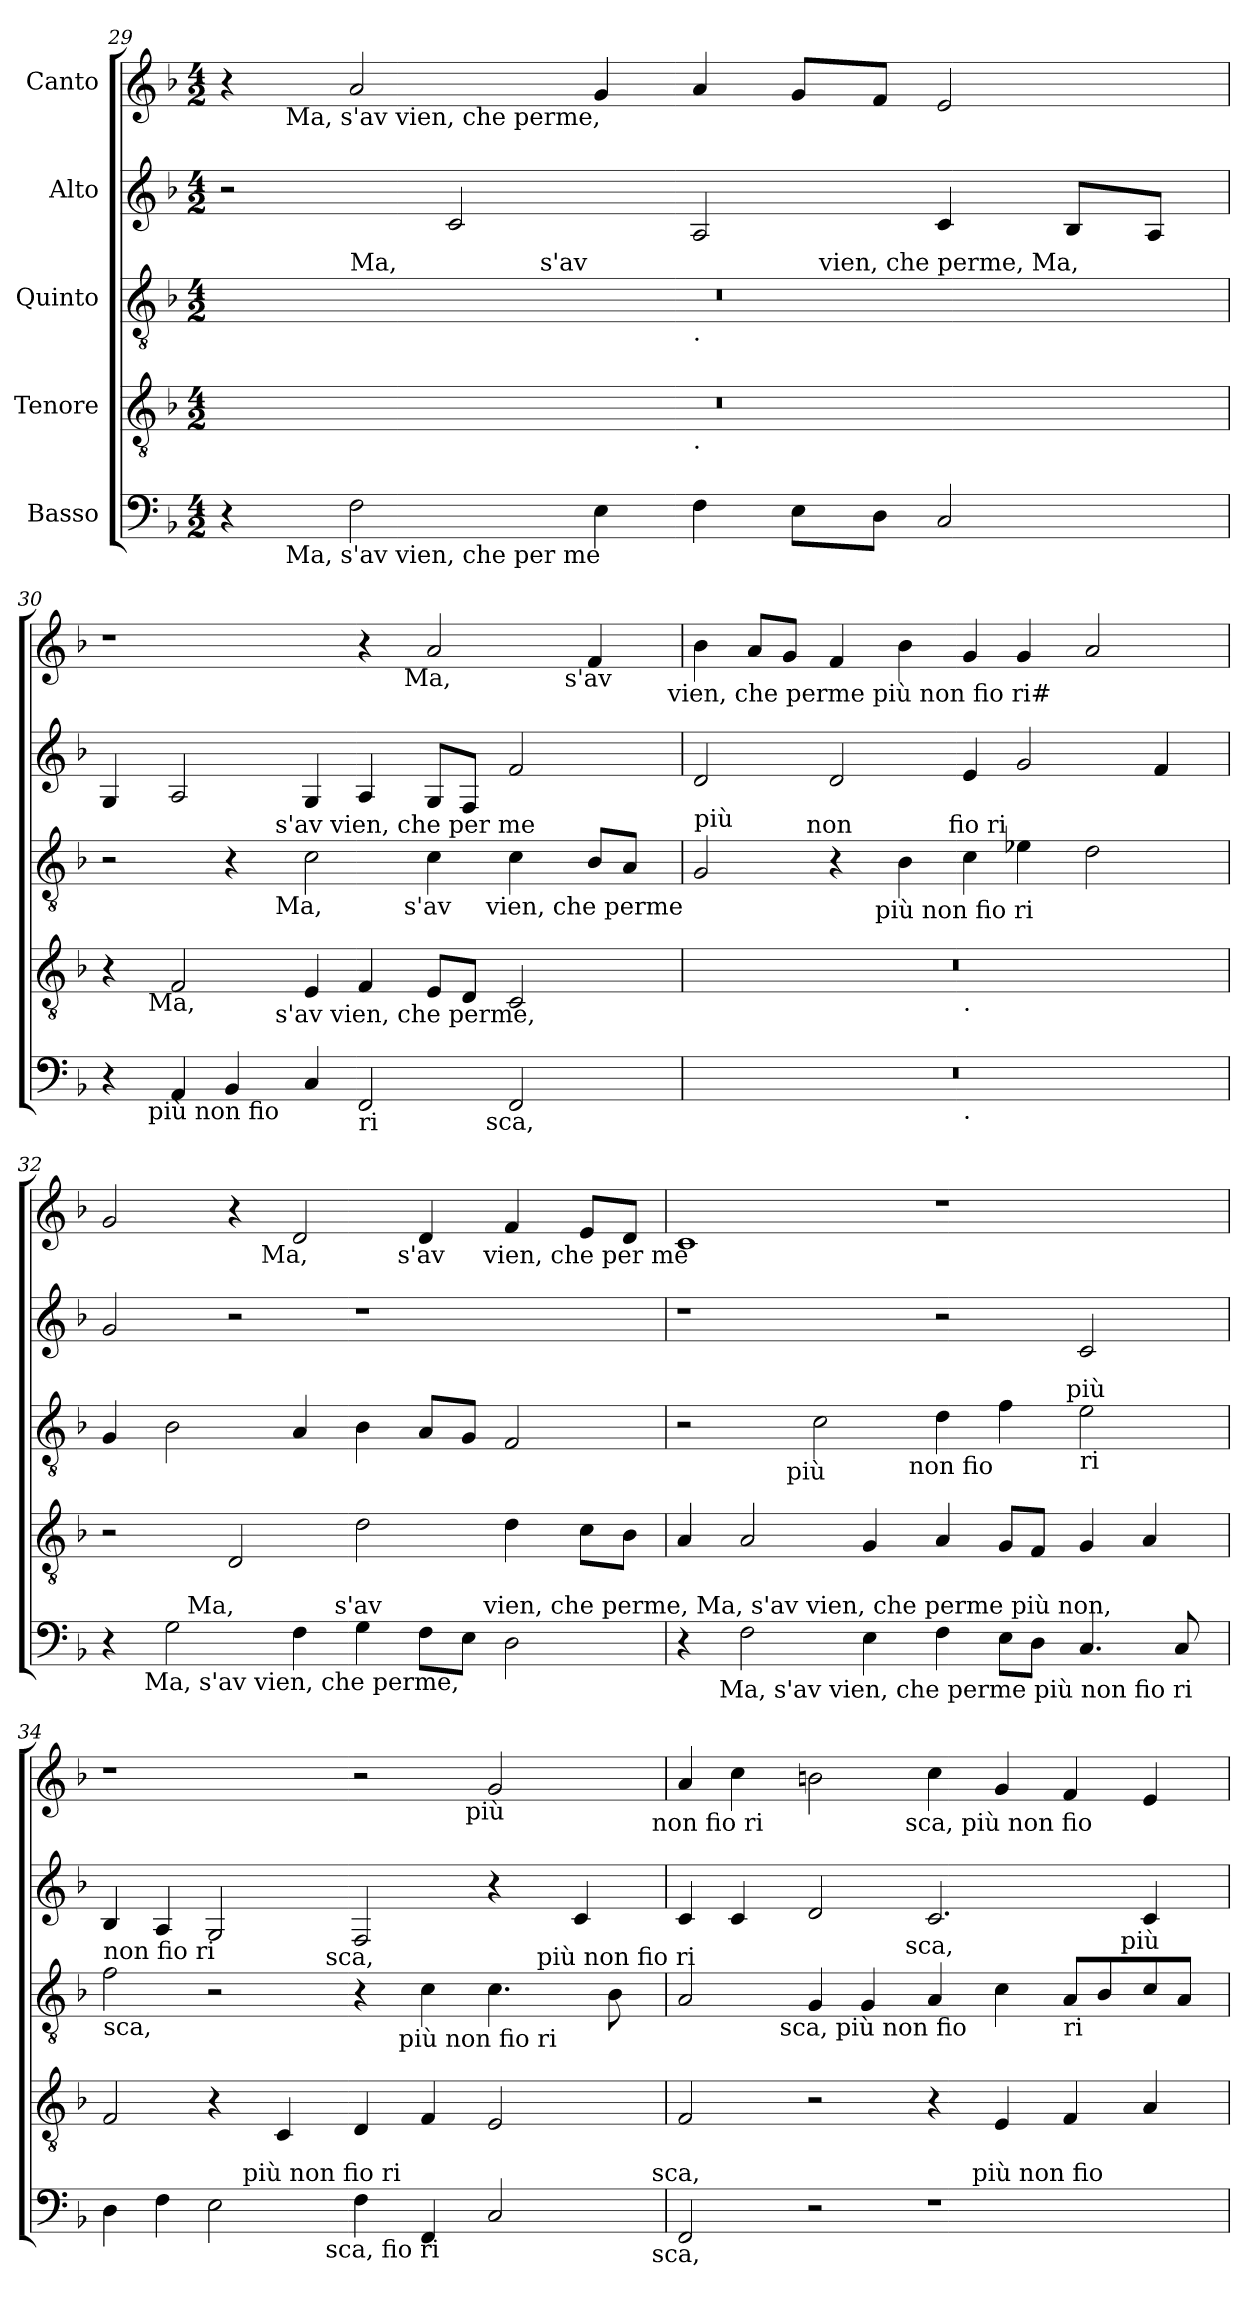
**kern	**kern	**kern	**kern	**kern
*part5	*part4	*part3	*part2	*part1
*staff5	*staff4	*staff3	*staff2	*staff1
*I"Basso	*I"Tenore	*I"Quinto	*I"Alto	*I"Canto
*clefF4	*clefGv2	*clefGv2	*clefG2	*clefG2
*ITrd7c12	*	*	*	*
*k[b-]	*k[b-]	*k[b-]	*k[b-]	*k[b-]
*F:	*F:	*F:	*F:	*F:
*M4/2	*M4/2	*M4/2	*M4/2	*M4/2
=29	=29	=29	=29	=29
*^	*^	*^	*	*^
*	*	*	*	*	*^	*	*	*
*	*	*	*	*	*	*^	*	*	*
*	*	*	*	*	*	*	*^	*	*	*
4r	8ryy	0r	1ryy	0r	4ryy	2ryy	1ryy	1ryy	2r	4r	8ryy
!	!	!	!	!	!	!	!	!	!	!	!LO:TX:b:t=Ma, s'av vien, che perme,
!	!LO:TX:b:t=Ma, s'av vien, che per me	!	!	!	!	!	!	!	!	!	!
.	1...ryy	.	.	.	.	.	.	.	.	.	1...ryy
!	!	!	!	!	!LO:TX:a:t=Ma,	!	!	!	!	!	!
2FF\	.	.	.	.	1..ryy	.	.	.	.	2a/	.
.	.	.	.	.	.	8ryy	.	.	2c/	.	.
.	.	.	.	.	.	32ryy	.	.	.	.	.
!	!	!	!	!	!	!LO:TX:a:t=s'av	!	!	!	!	!
.	.	.	.	.	.	1ryy	.	.	.	.	.
4EE\	.	.	.	.	.	.	.	.	.	4g/	.
!	!	!	!	!	!	!	!LO:TX:b:t=.	!	!	!	!
!	!	!	!LO:TX:b:t=.	!	!	!	!	!	!	!	!
4FF\	.	.	1ryy	.	.	.	1ryy	4ryy	2A/	4a/	.
8EE\L	.	.	.	.	.	.	.	32ryy	.	8g/L	.
!	!	!	!	!	!	!	!	!LO:TX:a:t=vien, che perme, Ma,	!	!	!
.	.	.	.	.	.	.	.	2ryy	.	.	.
8DD\J	.	.	.	.	.	.	.	.	.	8f/J	.
2CC/	.	.	.	.	.	.	.	.	4c/	2e/	.
.	.	.	.	.	.	4ryy	.	.	.	.	.
.	.	.	.	.	.	.	.	.	8B-/L	.	.
.	.	.	.	.	.	.	.	8..ryy	.	.	.
.	.	.	.	.	.	.	.	.	8A/J	.	.
.	.	.	.	.	.	16.ryy	.	.	.	.	.
*	*	*	*	*	*	*	*v	*v	*	*	*
=30	=30	=30	=30	=30	=30	=30	=30	=30	=30	=30
*	*^	*	*^	*	*	*	*	*	*	*^
4r	8.ryy	1ryy	4r	8.ryy	2ryy	2r	2ryy	1ryy	1ryy	4G/	1r	1ryy	1ryy
!	!	!	!	!LO:TX:b:t=Ma,	!	!	!	!	!	!	!	!	!
!	!LO:TX:b:t=più non fio	!	!	!	!	!	!	!	!	!	!	!	!
.	1ryy	.	.	1ryy	.	.	.	.	.	.	.	.	.
4AAA/	.	.	2F/	.	.	.	.	.	.	2A/	.	.	.
4BBB-/	.	.	.	.	8ryy	4r	8ryy	.	.	.	.	.	.
.	.	.	.	.	32ryy	.	32ryy	.	.	.	.	.	.
!	!	!	!	!	!	!	!LO:TX:b:t=Ma,	!	!	!	!	!	!
!	!	!	!	!	!	!	!LO:TX:a:t=s'av vien, che per me	!	!	!	!	!	!
!	!	!	!	!	!LO:TX:b:t=s'av vien, che perme,	!	!	!	!	!	!	!	!
.	.	.	.	.	1ryy	.	1ryy	.	.	.	.	.	.
4CC/	.	.	4E/	.	.	2c\	.	.	.	4G/	.	.	.
!LO:TX:b:t=ri	!	!	!	!	!	!	!	!	!	!	!	!	!
2FFF/	.	4..ryy	4F/	.	.	.	.	8.ryy	4..ryy	4A/	4r	8.ryy	2ryy
!	!	!	!	!	!	!	!	!	!	!	!	!LO:TX:b:t=Ma,	!
!	!	!	!	!	!	!	!	!LO:TX:b:t=s'av	!	!	!	!	!
.	2ryy	.	.	2ryy	.	.	.	2ryy	.	.	.	2ryy	.
.	.	.	8E/L	.	.	4c\	.	.	.	8G/L	2a/	.	.
.	.	.	8D/J	.	.	.	.	.	.	8F/J	.	.	.
!	!	!	!	!	!	!	!	!	!LO:TX:b:t=vien, che perme	!	!	!	!
!	!	!LO:TX:b:t=sca,	!	!	!	!	!	!	!	!	!	!	!
.	.	2ryy	.	.	.	.	.	.	2ryy	.	.	.	.
2FFF/	.	.	2C/	.	.	4c\	.	.	.	2f/	.	.	4...ryy
.	.	.	.	.	4ryy	.	4ryy	.	.	.	.	.	.
!	!	!	!	!	!	!	!	!	!	!	!	!LO:TX:b:t=s'av	!
.	4ryy	.	.	4ryy	.	.	.	4ryy	.	.	.	4ryy	.
.	.	.	.	.	.	8B-/L	.	.	.	.	4f/	.	.
.	.	.	.	.	.	8A/J	.	.	.	.	.	.	.
.	.	.	.	.	16.ryy	.	16.ryy	.	.	.	.	.	.
.	16ryy	16ryy	.	16ryy	.	.	.	16ryy	16ryy	.	.	16ryy	.
!	!	!	!	!	!	!	!	!	!	!	!	!	!LO:TX:b:t=vien, che perme più non fio ri#
.	.	.	.	.	.	.	.	.	.	.	.	.	32ryy
=31	=31	=31	=31	=31	=31	=31	=31	=31	=31	=31	=31	=31	=31
!	!	!	!	!	!	!LO:TX:a:t=più	!	!	!	!	!	!	!
*	*v	*v	*	*	*	*	*	*	*	*	*v	*v	*v
*	*	*	*v	*v	*	*	*	*	*	*
0r	1ryy	0r	1ryy	2G/	4..ryy	2ryy	2ryy	2d/	4b-\
.	.	.	.	.	.	.	.	.	8a/L
.	.	.	.	.	.	.	.	.	8g/J
!	!	!	!	!	!LO:TX:a:t=non	!	!	!	!
.	.	.	.	.	1ryy	.	.	.	.
.	.	.	.	4r	.	8.ryy	4...ryy	2d/	4f/
!	!	!	!	!	!	!LO:TX:b:t=più non fio ri	!	!	!
.	.	.	.	.	.	1ryy	.	.	.
.	.	.	.	4B-\	.	.	.	.	4b-\
!	!	!	!	!	!	!	!LO:TX:a:t=fio ri	!	!
.	.	.	.	.	.	.	1ryy	.	.
!	!	!	!LO:TX:b:t=.	!	!	!	!	!	!
!	!LO:TX:b:t=.	!	!	!	!	!	!	!	!
.	1ryy	.	1ryy	4c\	.	.	.	4e/	4g/
.	.	.	.	4e-X\	.	.	.	2g/	4g/
.	.	.	.	.	2ryy	.	.	.	.
.	.	.	.	2d\	.	.	.	.	2a/
.	.	.	.	.	.	4ryy	.	.	.
.	.	.	.	.	.	.	.	4f/	.
.	.	.	.	.	16ryy	16ryy	.	.	.
.	.	.	.	.	.	.	32ryy	.	.
!!LO:LB:g=z
=32	=32	=32	=32	=32	=32	=32	=32	=32	=32
!	!	!	!	!	!	!	!	!	!LO:TX:b:t=sca,
!	!	!	!	!LO:TX:b:t=sca, Ma, s'av vien, che per me	!	!	!	!	!
!	!	!	!	!LO:TX:a:t=sca,	!	!	!	!	!
*^	*^	*	*	*	*	*	*	*	*^
*	*	*^	*	*	*	*	*	*	*	*	*	*^
*	*	*	*	*	*v	*v	*	*	*	*	*	*	*	*^
*	*	*	*	*	*	*v	*v	*v	*v	*	*	*	*	*
4r	8.ryy	4ryy	2...ryy	1ryy	2r	4G/	2g/	2g/	2ryy	1ryy	1ryy
!	!LO:TX:b:t=Ma, s'av vien, che perme,	!	!	!	!	!	!	!	!	!	!
.	1ryy	.	.	.	.	.	.	.	.	.	.
2GG\	.	16ryy	.	.	.	2B-\	.	.	.	.	.
!	!	!LO:TX:a:t=Ma,	!	!	!	!	!	!	!	!	!
.	.	1ryy	.	.	.	.	.	.	.	.	.
.	.	.	.	.	2D/	.	2r	4r	8ryy	.	.
!	!	!	!	!	!	!	!	!	!LO:TX:b:t=Ma,	!	!
.	.	.	.	.	.	.	.	.	1ryy	.	.
4FF\	.	.	.	.	.	4A/	.	2d/	.	.	.
!	!	!	!LO:TX:a:t=s'av	!	!	!	!	!	!	!	!
.	.	.	1ryy	.	.	.	.	.	.	.	.
4GG\	.	.	.	4..ryy	2d\	4B-\	1r	.	.	8.ryy	4..ryy
!	!	!	!	!	!	!	!	!	!	!LO:TX:b:t=s'av	!
.	2ryy	.	.	.	.	.	.	.	.	2ryy	.
8FF\L	.	.	.	.	.	8A/L	.	4d/	.	.	.
.	.	2ryy	.	.	.	.	.	.	.	.	.
8EE\J	.	.	.	.	.	8G/J	.	.	.	.	.
!	!	!	!	!	!	!	!	!	!	!	!LO:TX:b:t=vien, che per me
!	!	!	!	!LO:TX:a:t=vien, che perme, Ma, s'av vien, che perme più non,	!	!	!	!	!	!	!
.	.	.	.	2ryy	.	.	.	.	.	.	2ryy
2DD\	.	.	.	.	4d\	2F/	.	4f/	.	.	.
.	.	.	.	.	.	.	.	.	4.ryy	.	.
.	4ryy	.	.	.	.	.	.	.	.	4ryy	.
.	.	.	.	.	8c\L	.	.	8e/L	.	.	.
.	.	8.ryy	.	.	.	.	.	.	.	.	.
.	.	.	.	.	8B-\J	.	.	8d/J	.	.	.
.	16ryy	.	16ryy	16ryy	.	.	.	.	.	16ryy	16ryy
*	*v	*v	*v	*v	*	*	*	*v	*v	*v	*v
=33	=33	=33	=33	=33	=33
*	*	*	*^	*	*
*	*	*	*	*^	*	*
*	*	*	*	*	*^	*	*
4r	8.ryy	4A/	2r	4ryy	2ryy	1ryy	1r	1c
!	!LO:TX:b:t=Ma, s'av vien, che perme più non fio ri	!	!	!	!	!	!	!
.	1ryy	.	.	.	.	.	.	.
2FF\	.	2A/	.	8ryy	.	.	.	.
.	.	.	.	32ryy	.	.	.	.
!	!	!	!	!LO:TX:b:t=più	!	!	!	!
.	.	.	.	1ryy	.	.	.	.
.	.	.	2c\	.	4ryy	.	.	.
4EE\	.	4G/	.	.	8ryy	.	.	.
.	.	.	.	.	32ryy	.	.	.
!	!	!	!	!	!LO:TX:b:t=non fio	!	!	!
.	.	.	.	.	1ryy	.	.	.
4FF\	.	4A/	4d\	.	.	4...ryy	2r	1r
.	2ryy	.	.	.	.	.	.	.
8EE\L	.	8G/L	4f\	.	.	.	.	.
8DD\J	.	8F/J	.	.	.	.	.	.
.	.	.	.	2ryy	.	.	.	.
!	!	!	!	!	!	!LO:TX:a:t=più	!	!
.	.	.	.	.	.	2ryy	.	.
!	!	!	!LO:TX:b:t=ri	!	!	!	!	!
4.CC/	.	4G/	2e\	.	.	.	2c/	.
.	4ryy	.	.	.	.	.	.	.
.	.	4A/	.	.	.	.	.	.
8CC/	.	.	.	.	.	.	.	.
.	.	.	.	16.ryy	16.ryy	.	.	.
.	16ryy	.	.	.	.	.	.	.
.	.	.	.	.	.	32ryy	.	.
=34	=34	=34	=34	=34	=34	=34	=34	=34
!	!	!	!LO:TX:a:t=non fio ri	!	!	!	!	!
!	!	!	!LO:TX:b:t=sca,	!	!	!	!	!
*^	*	*	*	*	*	*	*	*^
*	*	*^	*	*	*	*	*	*	*	*^
4DD\	2ryy	2ryy	1ryy	2F/	2f\	2ryy	1ryy	1ryy	4B-/	1r	1ryy	1ryy
4FF\	.	.	.	.	.	.	.	.	4A/	.	.	.
2EE\	8ryy	4ryy	.	4r	2r	4ryy	.	.	2G/	.	.	.
!	!LO:TX:a:t=più non fio ri	!	!	!	!	!	!	!	!	!	!	!
.	1ryy	.	.	.	.	.	.	.	.	.	.	.
.	.	8ryy	.	4C/	.	8ryy	.	.	.	.	.	.
.	.	32ryy	.	.	.	32ryy	.	.	.	.	.	.
!	!	!	!	!	!	!LO:TX:a:t=sca,	!	!	!	!	!	!
!	!	!LO:TX:b:t=sca, fio ri	!	!	!	!	!	!	!	!	!	!
.	.	1ryy	.	.	.	1ryy	.	.	.	.	.	.
4FF\	.	.	2ryy	4D/	4r	.	8.ryy	2ryy	2F/	2r	4..ryy	2ryy
!	!	!	!	!	!	!	!LO:TX:b:t=più non fio ri	!	!	!	!	!
.	.	.	.	.	.	.	2ryy	.	.	.	.	.
4FFF/	.	.	.	4F/	4c\	.	.	.	.	.	.	.
!	!	!	!	!	!	!	!	!	!	!	!LO:TX:b:t=più	!
.	.	.	.	.	.	.	.	.	.	.	2ryy	.
2CC/	.	.	4...ryy	2E/	4.c\	.	.	8ryy	4r	2g/	.	4...ryy
.	4.ryy	.	.	.	.	.	.	32ryy	.	.	.	.
!	!	!	!	!	!	!	!	!LO:TX:a:t=più non fio ri	!	!	!	!
.	.	.	.	.	.	.	.	4ryy	.	.	.	.
.	.	.	.	.	.	.	4ryy	.	.	.	.	.
.	.	.	.	.	.	.	.	.	4c/	.	.	.
.	.	.	.	.	8B-\	.	.	.	.	.	.	.
.	.	16.ryy	.	.	.	16.ryy	.	16.ryy	.	.	.	.
.	.	.	.	.	.	.	16ryy	.	.	.	16ryy	.
!	!	!	!	!	!	!	!	!	!	!	!	!LO:TX:b:t=non fio ri
!	!	!	!LO:TX:b:t=sca,	!	!	!	!	!	!	!	!	!
!	!	!	!LO:TX:a:t=sca,	!	!	!	!	!	!	!	!	!
.	.	.	32ryy	.	.	.	.	.	.	.	.	32ryy
*	*v	*v	*v	*	*	*	*	*	*	*	*v	*v
=35	=35	=35	=35	=35	=35	=35	=35	=35	=35
2FFF/	1ryy	2F/	2A/	4ryy	2...ryy	1ryy	4c/	4a/	2...ryy
.	.	.	.	8ryy	.	.	4c/	4cc\	.
.	.	.	.	32ryy	.	.	.	.	.
!	!	!	!	!LO:TX:b:t=sca, più non fio	!	!	!	!	!
.	.	.	.	1ryy	.	.	.	.	.
2r	.	2r	4G/	.	.	.	2d/	2bn\	.
.	.	.	4G/	.	.	.	.	.	.
!	!	!	!	!	!	!	!	!	!LO:TX:b:t=sca, più non fio
!	!	!	!	!	!LO:TX:a:t=sca,	!	!	!	!
.	.	.	.	.	1ryy	.	.	.	1ryy
1r	8.ryy	4r	4A/	.	.	2ryy	2.c/	4cc\	.
!	!LO:TX:a:t=più non fio	!	!	!	!	!	!	!	!
.	2ryy	.	.	.	.	.	.	.	.
.	.	4E/	4c\	.	.	.	.	4g/	.
.	.	.	.	2ryy	.	.	.	.	.
!	!	!	!LO:TX:b:t=ri	!	!	!	!	!	!
.	.	4F/	8A/L	.	.	8.ryy	.	4f/	.
.	.	.	8B-/	.	.	.	.	.	.
!	!	!	!	!	!	!LO:TX:a:t=più	!	!	!
.	4ryy	.	.	.	.	4ryy	.	.	.
.	.	4A/	8c/	.	.	.	4c/	4e/	.
.	.	.	8A/J	.	.	.	.	.	.
.	.	.	.	16.ryy	.	.	.	.	.
.	16ryy	.	.	.	16ryy	16ryy	.	.	16ryy
*v	*v	*	*v	*v	*v	*v	*	*v	*v
=	=	=	=	=
*-	*-	*-	*-	*-
